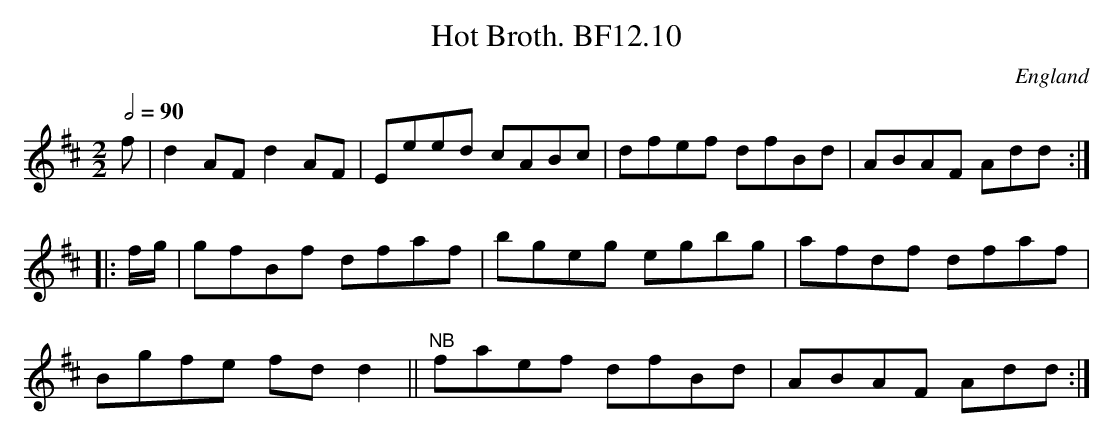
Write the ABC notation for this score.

X:1
T:Hot Broth. BF12.10
L:1/8
M:2/2
O:England
Q:1/2=90
K:D major
f|d2AFd2AF|Eeed cABc|dfef dfBd|ABAF Add:|!
|:f/2g/2|gfBf dfaf|bgeg egbg|afdf dfaf|!
Bgfe fdd2||"^NB"faef dfBd|ABAF Add:|
